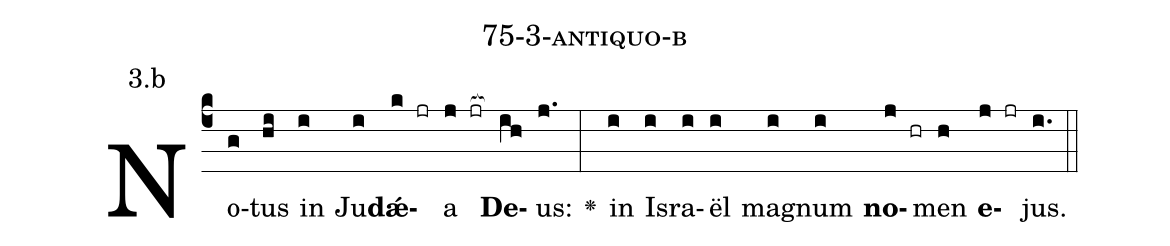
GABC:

name: 75-3-antiquo-b;
annotation: 3.b;
%%
(c4)No(g)tus(hi) in(i) Ju(i)<b>dǽ</b>(k jr)a(j jr[ocb:1{]) <b>De</b>(ih[ocb:0}])us:(j.) <v>\greheightstar</v>(:) in(i) Is(i)ra(i)ël(i) ma(i)gnum(i) <b>no</b>(j hr)men(h) <b>e</b>(j jr)jus.(i.) (::)


%E(i) u(i) o(j) u(h) a(j) e.(i.) (::)
